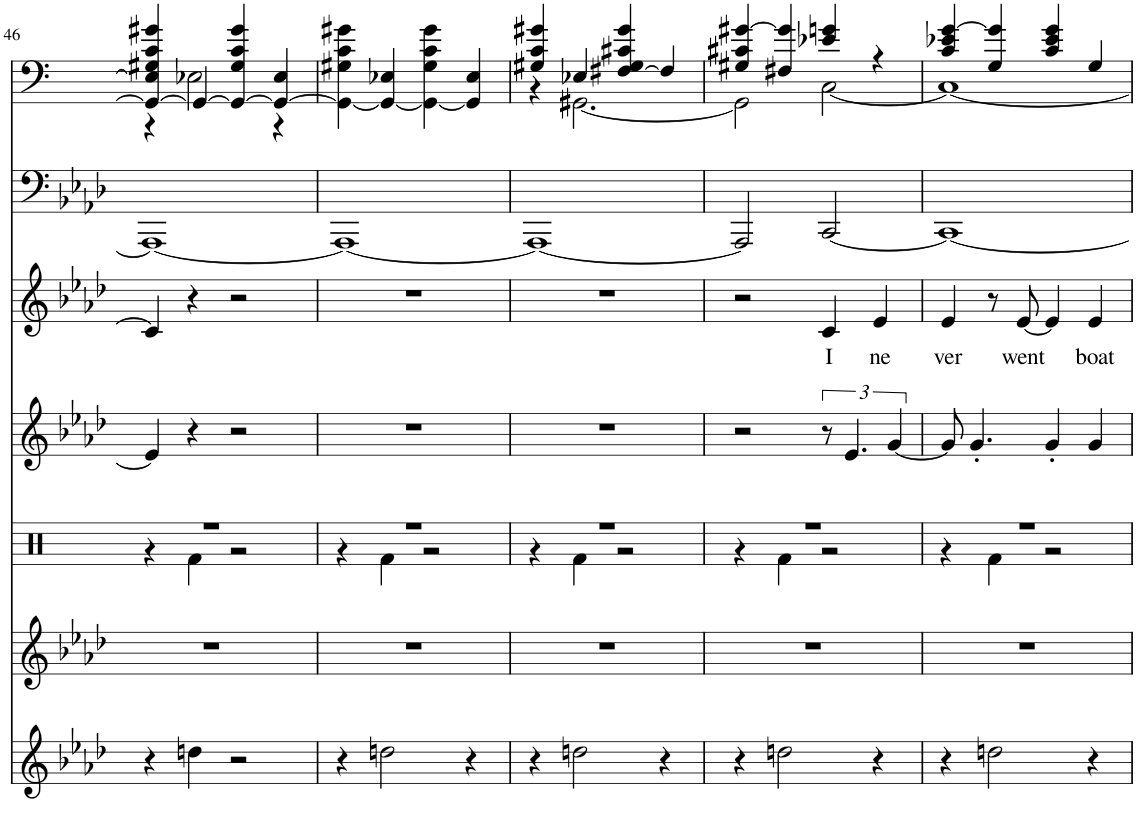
**kern	**kern	**kern	**kern	**kern	**text	**kern	**kern
*part7	*part6	*part5	*part4	*part3	*part3	*part2	*part1
*staff7	*staff6	*staff5	*staff4	*staff3	*staff3	*staff2	*staff1
*I"Taiko Drum	*I"Woodblock	*I"Percussion	*I"Overdrive Gtr	*I"Tenor Sax	*	*I"Fingered Bass	*I"Clean Guitar, untitled
*	*I'Wd Bl	*	*	*I'T Sax	*	*	*
!!LO:PB:g=z
*clefG2	*clefG2	*clefX	*clefG2	*clefG2	*	*clefF4	*clefF4
*	*	*	*	*Trd8c14	*	*	*
*k[b-e-a-d-]	*k[b-e-a-d-]	*k[]	*k[b-e-a-d-]	*k[b-e-a-d-]	*	*k[b-e-a-d-]	*k[b-e-a-d-]
*M4/4	*M4/4	*M4/4	*M4/4	*M4/4	*	*M4/4	*M4/4
=46	=46	=46	=46	=46	=46	=46	=46
*	*	*^	*	*	*	*	*^
4r	1r	1r	4r	4e-/]	4c/]	.	1AAA-_	4GG#/_ 4E-/] 4G#X/ 4c/ 4g#X/	4r
4ddn\	.	.	4Rf\	4r	4r	.	.	4GG#/_	2E-X\
2r	.	.	2r	2r	2r	.	.	4GG#/_ 4G#/ 4c/ 4g#/	.
.	.	.	.	.	.	.	.	4GG#/_ 4E-/	4r
*	*	*	*	*	*	*	*	*v	*v
=47	=47	=47	=47	=47	=47	=47	=47	=47
4r	1r	1r	4r	1r	1r	.	1AAA-_	4GG#\_ 4G#X\ 4c\ 4g#X\
2ddn\	.	.	4Rf\	.	.	.	.	4GG#/_ 4E-X/
.	.	.	2r	.	.	.	.	4GG#\_ 4G#\ 4c\ 4g#\
4r	.	.	.	.	.	.	.	4GG#/] 4E-/
=48	=48	=48	=48	=48	=48	=48	=48	=48
*	*	*	*	*	*	*	*	*^
4r	1r	1r	4r	1r	1r	.	1AAA-_	4G#X/ 4c/ 4g#X/	4r
2ddn\	.	.	4Rf\	.	.	.	.	4E-X/	[2.GG#X\
.	.	.	2r	.	.	.	.	[4F#X/ 4G#/ 4c#X/ 4g#/	.
4r	.	.	.	.	.	.	.	4F#/]	.
=49	=49	=49	=49	=49	=49	=49	=49	=49	=49
4r	1r	1r	4r	2r	2r	.	2AAA-/]	4G#X/ 4c#X/ [4g#X/	2GG#\]
2ddn\	.	.	4Rf\	.	.	.	.	4F#X/ 4g#/]	.
!	!	!	!	!	!	!LO:LY:b	!	!	!
.	.	.	2r	12r	4c/	I	[2CC/	4e-X/ 4gn/	[2C\
.	.	.	.	6.e-/	.	.	.	.	.
!	!	!	!	!	!	!LO:LY:b	!	!	!
4r	.	.	.	.	4e-/	ne	.	4r	.
.	.	.	.	[6g/	.	.	.	.	.
=50	=50	=50	=50	=50	=50	=50	=50	=50	=50
!	!	!	!	!	!	!LO:LY:b	!	!	!
4r	1r	1r	4r	8g/]	4e-/	ver	1CC_	4c/ 4e-X/ [4g/	1C_
.	.	.	.	4.g'/	.	.	.	.	.
2ddn\	.	.	4Rf\	.	8r	.	.	4G/ 4g/]	.
!	!	!	!	!	!	!LO:LY:b	!	!	!
.	.	.	.	.	[8e-/	went	.	.	.
.	.	.	2r	4g'/	4e-/]	.	.	4c/ 4e-/ 4g/	.
!	!	!	!	!	!	!LO:LY:b	!	!	!
4r	.	.	.	4g/	4e-/	boat	.	4G/	.
*	*	*v	*v	*	*	*	*	*v	*v
=	=	=	=	=	=	=	=
*-	*-	*-	*-	*-	*-	*-	*-
